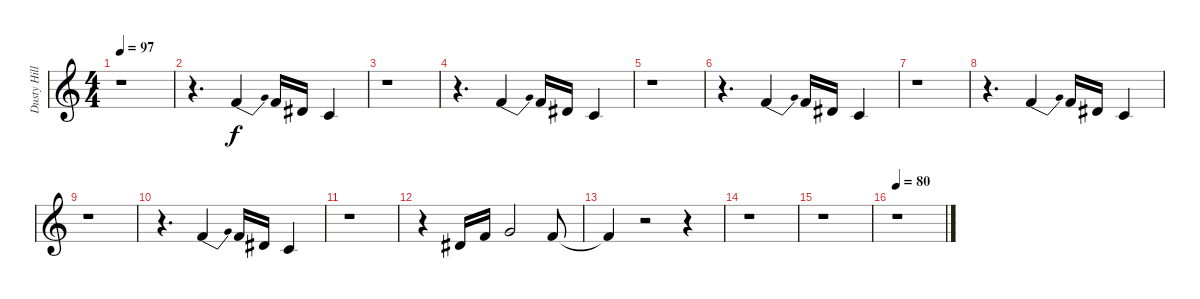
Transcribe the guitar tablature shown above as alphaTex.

\track ("Dusty Hill Vocals" "Dusty Hill") {instrument violin}
\staff {score}
\tuning (E4 B3 G3 D3 A2 E2) {hide}
\ts (4 4)
\tempo 97
\clef g2
\ks c
r.1{dy f} |
r.4{d} 10.3{be (bend 0 0 60 4)}.4 10.3.16 8.3.16 10.4.4 |
r.1 |
r.4{d volume 12} 10.3{be (bend 0 0 60 4)}.4 10.3.16 8.3.16 10.4.4 |
r.1 |
r.4{d} 10.3{be (bend 0 0 60 4)}.4 10.3.16 8.3.16 10.4.4 |
r.1 |
r.4{d} 10.3{be (bend 0 0 60 4)}.4 10.3.16 8.3.16 10.4.4 |
r.1 |
r.4{d} 10.3{be (bend 0 0 60 4)}.4 10.3.16 8.3.16 10.4.4 |
r.1 |
r.4 8.3.16 10.3.16 8.2.2 10.3.8 |
10.3{t}.4 r.2 r.4 |
r.1 |
r.1 |
\tempo 80
r.1
